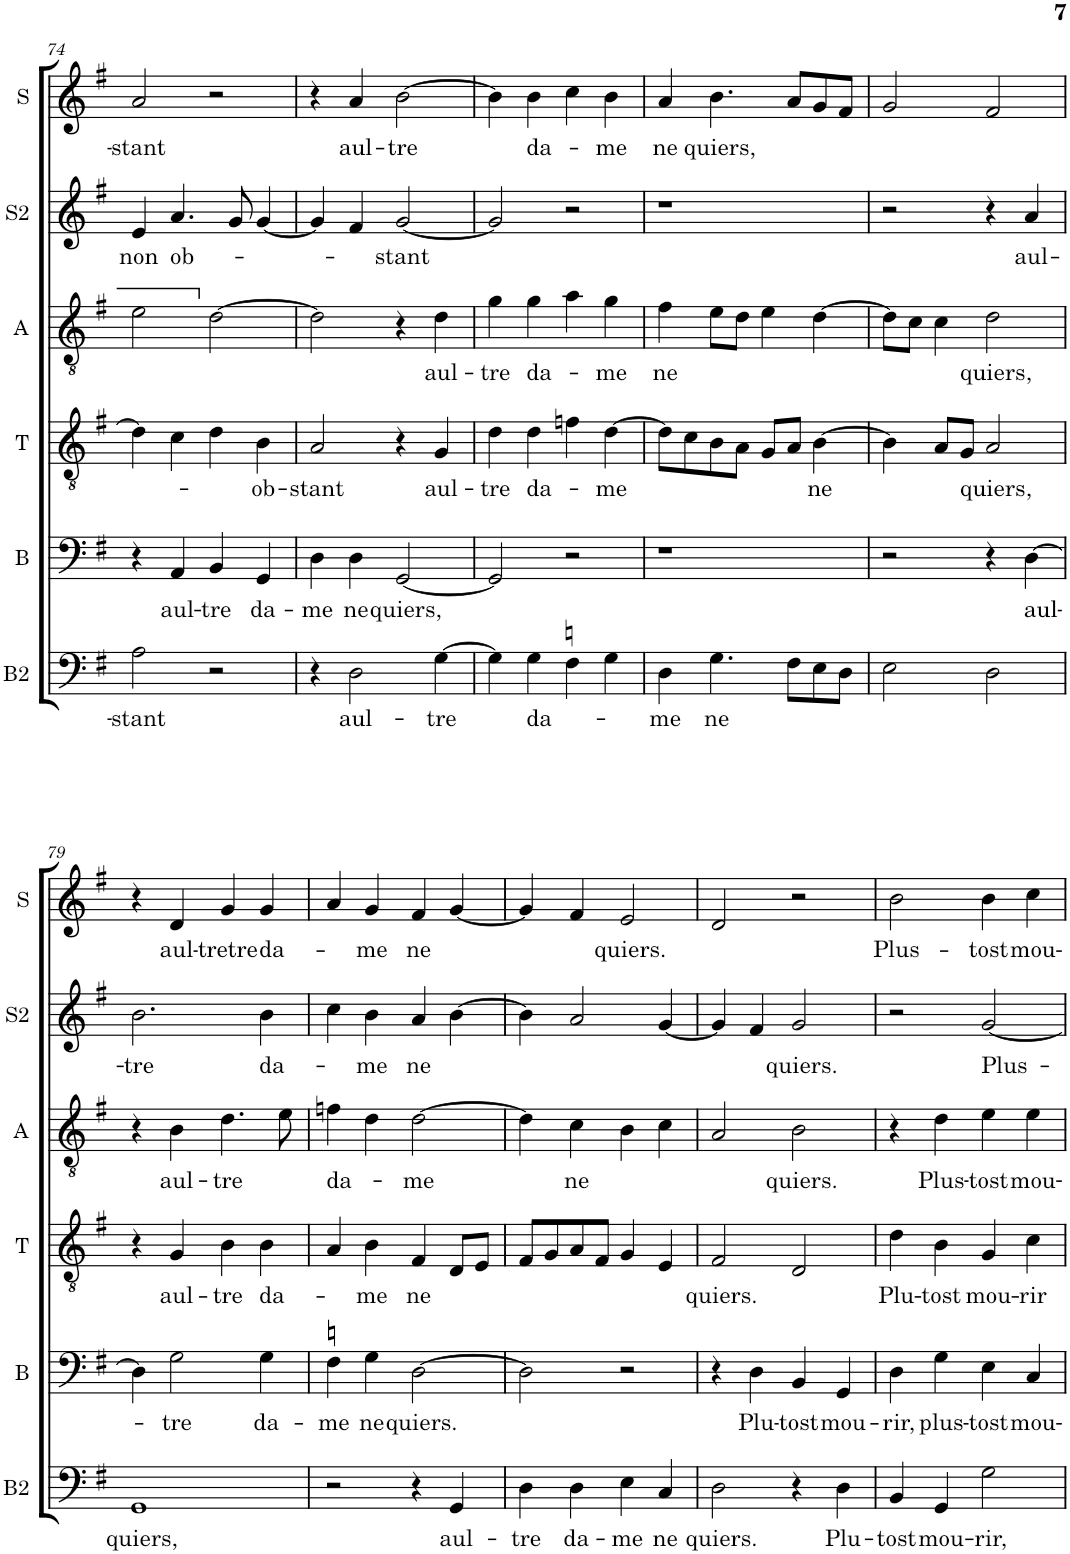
**kern	**text	**kern	**text	**kern	**text	**kern	**text	**kern	**text	**kern	**text
*part6	*part6	*part5	*part5	*part4	*part4	*part3	*part3	*part2	*part2	*part1	*part1
*staff6	*staff6	*staff5	*staff5	*staff4	*staff4	*staff3	*staff3	*staff2	*staff2	*staff1	*staff1
*I"B2	*	*I"B	*	*I"T	*	*I"A	*	*I"S2	*	*I"S	*
*I'B2	*	*I'B	*	*I'T	*	*I'A	*	*I'S2	*	*I'S	*
!!LO:PB:g=z
*clefF4	*	*clefF4	*	*clefGv2	*	*clefGv2	*	*clefG2	*	*clefG2	*
*k[f#]	*	*k[f#]	*	*k[f#]	*	*k[f#]	*	*k[f#]	*	*k[f#]	*
*M2/2	*	*M2/2	*	*M2/2	*	*M2/2	*	*M2/2	*	*M2/2	*
*met(c|)	*	*met(c|)	*	*met(c|)	*	*met(c|)	*	*met(c|)	*	*met(c|)	*
=74	=74	=74	=74	=74	=74	=74	=74	=74	=74	=74	=74
!	!LO:LY:b	!	!	!	!	!	!	!	!LO:LY:b	!	!LO:LY:b
2A\	-stant	4r	.	4d\]	.	2e\	.	4e/	non	2a/	-stant
!	!	!	!LO:LY:b	!	!	!	!	!	!LO:LY:b	!	!
.	.	4AA/	aul-	4c\	.	.	.	4.a/	ob-	.	.
!	!	!	!LO:LY:b	!	!	!	!	!	!	!	!
2r	.	4BB/	-tre	4d\	.	[2d\	.	.	.	2r	.
.	.	.	.	.	.	.	.	8g/	.	.	.
!	!	!	!LO:LY:b	!	!LO:LY:b	!	!	!	!	!	!
.	.	4GG/	da-	4B\	-ob-	.	.	[4g/	.	.	.
=75	=75	=75	=75	=75	=75	=75	=75	=75	=75	=75	=75
!	!	!	!LO:LY:b	!	!LO:LY:b	!	!	!	!	!	!
4r	.	4D\	-me	2A/	-stant	2d\]	.	4g/]	.	4r	.
!	!LO:LY:b	!	!LO:LY:b	!	!	!	!	!	!	!	!LO:LY:b
2D\	aul-	4D\	ne	.	.	.	.	4f#/	.	4a/	aul-
!	!	!	!LO:LY:b	!	!	!	!	!	!LO:LY:b	!	!LO:LY:b
.	.	[2GG/	quiers,	4r	.	4r	.	[2g/	-stant	[2b\	-tre
!	!LO:LY:b	!	!	!	!LO:LY:b	!	!LO:LY:b	!	!	!	!
[4G\	-tre	.	.	4G/	aul-	4d\	aul-	.	.	.	.
=76	=76	=76	=76	=76	=76	=76	=76	=76	=76	=76	=76
!	!	!	!	!	!LO:LY:b	!	!LO:LY:b	!	!	!	!
4G\]	.	2GG/]	.	4d\	-tre	4g\	-tre	2g/]	.	4b\]	.
!	!LO:LY:b	!	!	!	!LO:LY:b	!	!LO:LY:b	!	!	!	!LO:LY:b
4G\	da-	.	.	4d\	da-	4g\	da-	.	.	4b\	da-
4Fn\	.	2r	.	4fn\	.	4a\	.	2r	.	4cc\	.
!	!	!	!	!	!LO:LY:b	!	!LO:LY:b	!	!	!	!LO:LY:b
4G\	.	.	.	[4d\	-me	4g\	-me	.	.	4b\	-me
=77	=77	=77	=77	=77	=77	=77	=77	=77	=77	=77	=77
!	!LO:LY:b	!	!	!	!	!	!LO:LY:b	!	!	!	!LO:LY:b
4D\	-me	1r	.	8d\L]	.	4f#\	ne	1r	.	4a/	ne
.	.	.	.	8c\	.	.	.	.	.	.	.
!	!LO:LY:b	!	!	!	!	!	!	!	!	!	!LO:LY:b
4.G\	ne	.	.	8B\	.	8e\L	.	.	.	4.b\	quiers,
.	.	.	.	8A\J	.	8d\J	.	.	.	.	.
.	.	.	.	8G/L	.	4e\	.	.	.	.	.
8F#\L	.	.	.	8A/J	.	.	.	.	.	8a/L	.
!	!	!	!	!	!LO:LY:b	!	!	!	!	!	!
8E\	.	.	.	[4B\	ne	[4d\	.	.	.	8g/	.
8D\J	.	.	.	.	.	.	.	.	.	8f#/J	.
=78	=78	=78	=78	=78	=78	=78	=78	=78	=78	=78	=78
2E\	.	2r	.	4B\]	.	8d\L]	.	2r	.	2g/	.
.	.	.	.	.	.	8c\J	.	.	.	.	.
.	.	.	.	8A/L	.	4c\	.	.	.	.	.
.	.	.	.	8G/J	.	.	.	.	.	.	.
!	!	!	!	!	!LO:LY:b	!	!LO:LY:b	!	!	!	!
2D\	.	4r	.	2A/	quiers,	2d\	quiers,	4r	.	2f#/	.
!	!	!	!LO:LY:b	!	!	!	!	!	!LO:LY:b	!	!
.	.	[4D\	aul-	.	.	.	.	4a/	aul-	.	.
!!LO:LB:g=z
=79	=79	=79	=79	=79	=79	=79	=79	=79	=79	=79	=79
!	!LO:LY:b	!	!	!	!	!	!	!	!LO:LY:b	!	!
1GG	quiers,	4D\]	.	4r	.	4r	.	2.b\	-tre	4r	.
!	!	!	!LO:LY:b	!	!LO:LY:b	!	!LO:LY:b	!	!	!	!LO:LY:b
.	.	2G\	-tre	4G/	aul-	4B\	aul-	.	.	4d/	aul-
!	!	!	!	!	!LO:LY:b	!	!LO:LY:b	!	!	!	!LO:LY:b
.	.	.	.	4B\	-tre	4.d\	-tre	.	.	4g/	-tretre
!	!	!	!LO:LY:b	!	!LO:LY:b	!	!	!	!LO:LY:b	!	!LO:LY:b
.	.	4G\	da-	4B\	da-	.	.	4b\	da-	4g/	da-
.	.	.	.	.	.	8e\	.	.	.	.	.
=80	=80	=80	=80	=80	=80	=80	=80	=80	=80	=80	=80
!	!	!	!LO:LY:b	!	!	!	!LO:LY:b	!	!	!	!
2r	.	4Fn\	-me	4A/	.	4fn\	da-	4cc\	.	4a/	.
!	!	!	!LO:LY:b	!	!LO:LY:b	!	!	!	!LO:LY:b	!	!LO:LY:b
.	.	4G\	ne	4B\	-me	4d\	.	4b\	-me	4g/	-me
!	!	!	!LO:LY:b	!	!LO:LY:b	!	!LO:LY:b	!	!LO:LY:b	!	!LO:LY:b
4r	.	[2D\	quiers.	4F#/	ne	[2d\	-me	4a/	ne	4f#/	ne
!	!LO:LY:b	!	!	!	!	!	!	!	!	!	!
4GG/	aul-	.	.	8D/L	.	.	.	[4b\	.	[4g/	.
.	.	.	.	8E/J	.	.	.	.	.	.	.
=81	=81	=81	=81	=81	=81	=81	=81	=81	=81	=81	=81
!	!LO:LY:b	!	!	!	!	!	!	!	!	!	!
4D\	-tre	2D\]	.	8F#/L	.	4d\]	.	4b\]	.	4g/]	.
.	.	.	.	8G/	.	.	.	.	.	.	.
!	!LO:LY:b	!	!	!	!	!	!LO:LY:b	!	!	!	!
4D\	da-	.	.	8A/	.	4c\	ne	2a/	.	4f#/	.
.	.	.	.	8F#/J	.	.	.	.	.	.	.
!	!LO:LY:b	!	!	!	!	!	!	!	!	!	!LO:LY:b
4E\	-me	2r	.	4G/	.	4B\	.	.	.	2e/	quiers.
!	!LO:LY:b	!	!	!	!	!	!	!	!	!	!
4C/	ne	.	.	4E/	.	4c\	.	[4g/	.	.	.
=82	=82	=82	=82	=82	=82	=82	=82	=82	=82	=82	=82
!	!LO:LY:b	!	!	!	!LO:LY:b	!	!	!	!	!	!
2D\	quiers.	4r	.	2F#/	quiers.	2A/	.	4g/]	.	2d/	.
!	!	!	!LO:LY:b	!	!	!	!	!	!	!	!
.	.	4D\	Plu-	.	.	.	.	4f#/	.	.	.
!	!	!	!LO:LY:b	!	!	!	!LO:LY:b	!	!LO:LY:b	!	!
4r	.	4BB/	-tost	2D/	.	2B\	quiers.	2g/	quiers.	2r	.
!	!LO:LY:b	!	!LO:LY:b	!	!	!	!	!	!	!	!
4D\	Plu-	4GG/	mou-	.	.	.	.	.	.	.	.
=83	=83	=83	=83	=83	=83	=83	=83	=83	=83	=83	=83
!	!LO:LY:b	!	!LO:LY:b	!	!LO:LY:b	!	!	!	!	!	!LO:LY:b
4BB/	-tost	4D\	-rir,	4d\	Plu-	4r	.	2r	.	2b\	Plus-
!	!LO:LY:b	!	!LO:LY:b	!	!LO:LY:b	!	!LO:LY:b	!	!	!	!
4GG/	mou-	4G\	plus-	4B\	-tost	4d\	Plus-	.	.	.	.
!	!LO:LY:b	!	!LO:LY:b	!	!LO:LY:b	!	!LO:LY:b	!	!LO:LY:b	!	!LO:LY:b
2G\	-rir,	4E\	-tost	4G/	mou-	4e\	-tost	[2g/	Plus-	4b\	-tost
!	!	!	!LO:LY:b	!	!LO:LY:b	!	!LO:LY:b	!	!	!	!LO:LY:b
.	.	4C/	mou-	4c\	-rir	4e\	mou-	.	.	4cc\	mou-
=	=	=	=	=	=	=	=	=	=	=	=
*-	*-	*-	*-	*-	*-	*-	*-	*-	*-	*-	*-
